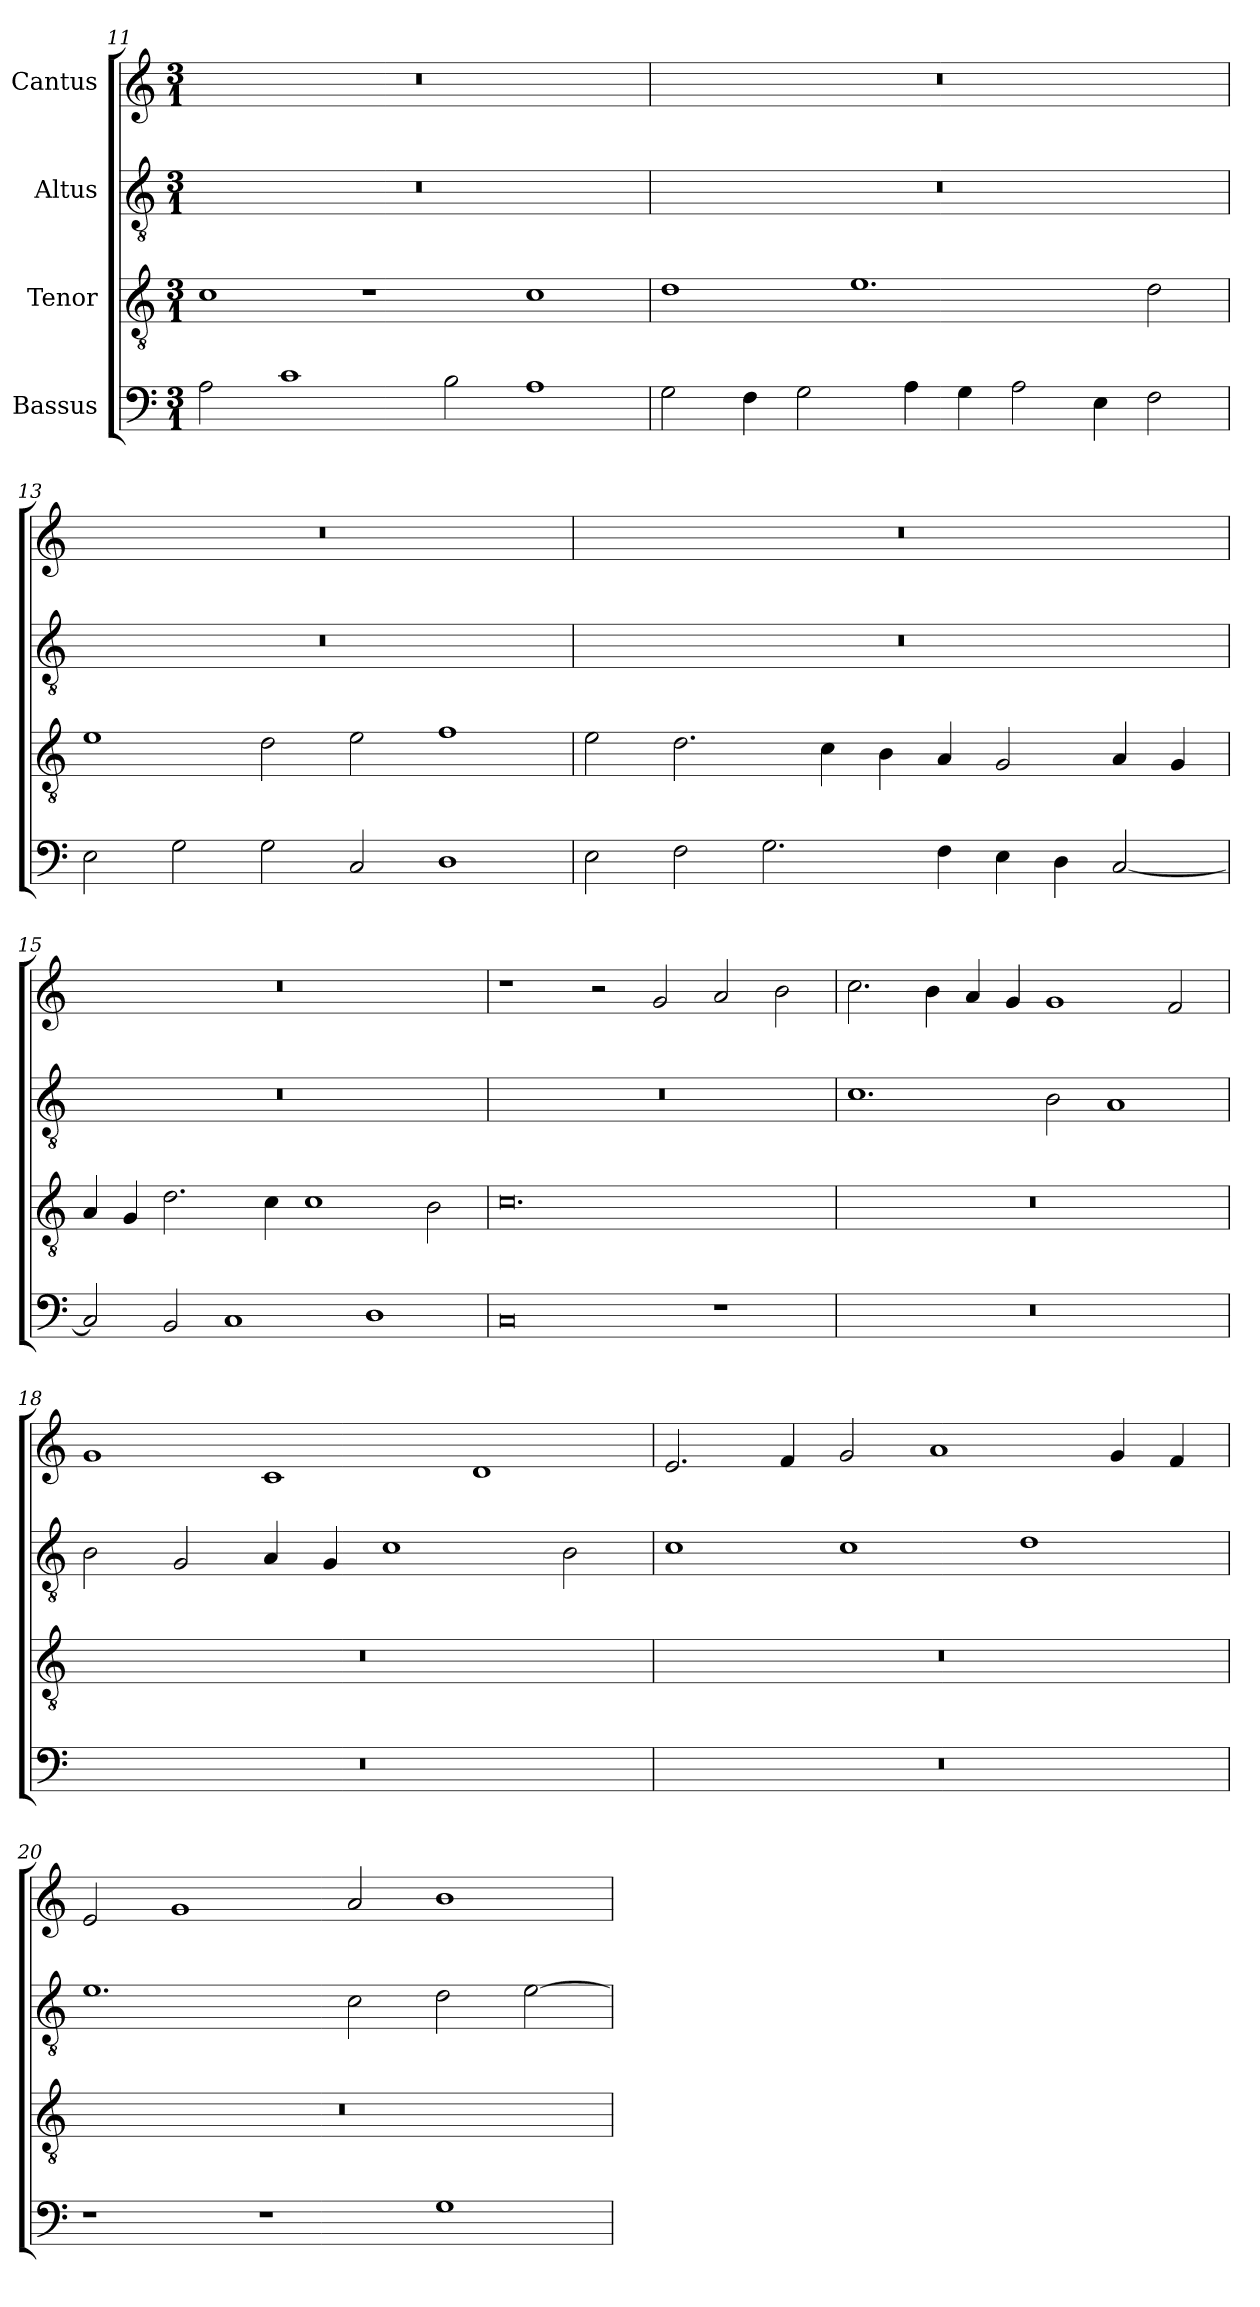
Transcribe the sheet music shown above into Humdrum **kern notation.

**kern	**kern	**kern	**kern
*part4	*part3	*part2	*part1
*staff4	*staff3	*staff2	*staff1
*I"Bassus	*I"Tenor	*I"Altus	*I"Cantus
*clefF4	*clefGv2	*clefGv2	*clefG2
*	*ITrd7c12	*ITrd7c12	*
*k[]	*k[]	*k[]	*k[]
*C:	*C:	*C:	*C:
*M3/1	*M3/1	*M3/1	*M3/1
=11	=11	=11	=11
!	!	!LO:N:vis=1	!LO:N:vis=1
2Ai\	1Ci	0.r	0.r
1ci	.	.	.
.	1r	.	.
2Bi\	.	.	.
1Ai	1Ci	.	.
=12	=12	=12	=12
!	!	!LO:N:vis=1	!LO:N:vis=1
2Gi\	1Di	0.r	0.r
4Fi\	.	.	.
2Gi\	.	.	.
.	1.Ei	.	.
4Ai\	.	.	.
4Gi\	.	.	.
2Ai\	.	.	.
4Ei\	.	.	.
2Fi\	2Di\	.	.
!!LO:LB:g=z
=13	=13	=13	=13
!	!	!LO:N:vis=1	!LO:N:vis=1
2Ei\	1Ei	0.r	0.r
2Gi\	.	.	.
2Gi\	2Di\	.	.
2Ci/	2Ei\	.	.
1Di	1Fi	.	.
=14	=14	=14	=14
!	!	!LO:N:vis=1	!LO:N:vis=1
2Ei\	2Ei\	0.r	0.r
2Fi\	2.Di\	.	.
2.Gi\	.	.	.
.	4Ci\	.	.
.	4BBi\	.	.
4Fi\	4AAi/	.	.
4Ei\	2GGi/	.	.
4Di\	.	.	.
[<2Ci/	4AAi/	.	.
.	4GGi/	.	.
=15	=15	=15	=15
!	!	!LO:N:vis=1	!LO:N:vis=1
2Ci/]	4AAi/	0.r	0.r
.	4GGi/	.	.
2BBi/	2.Di\	.	.
1Ci	.	.	.
.	4Ci\	.	.
.	1Ci	.	.
1Di	.	.	.
.	2BBi\	.	.
=16	=16	=16	=16
!	!	!LO:N:vis=1	!
0Ci	0.Ci	0.r	1r
.	.	.	2r
.	.	.	2gi/
1r	.	.	2ai/
.	.	.	2bi\
!!LO:LB:g=z
=17	=17	=17	=17
!LO:N:vis=1	!LO:N:vis=1	!	!
0.r	0.r	1.Ci	2.cci\
.	.	.	4bi\
.	.	.	4ai/
.	.	.	4gi/
.	.	2BBi\	1gi
.	.	1AAi	.
.	.	.	2fi/
=18	=18	=18	=18
!LO:N:vis=1	!LO:N:vis=1	!	!
0.r	0.r	2BBi\	1gi
.	.	2GGi/	.
.	.	4AAi/	1ci
.	.	4GGi/	.
.	.	1Ci	.
.	.	.	1di
.	.	2BBi\	.
=19	=19	=19	=19
!LO:N:vis=1	!LO:N:vis=1	!	!
0.r	0.r	1Ci	2.ei/
.	.	.	4fi/
.	.	1Ci	2gi/
.	.	.	1ai
.	.	1Di	.
.	.	.	4gi/
.	.	.	4fi/
=20	=20	=20	=20
!	!LO:N:vis=1	!	!
1r	0.r	1.Ei	2ei/
.	.	.	1gi
1r	.	.	.
.	.	2Ci\	2ai/
1Gi	.	2Di\	1bi
.	.	[>2Ei\	.
=	=	=	=
*-	*-	*-	*-
